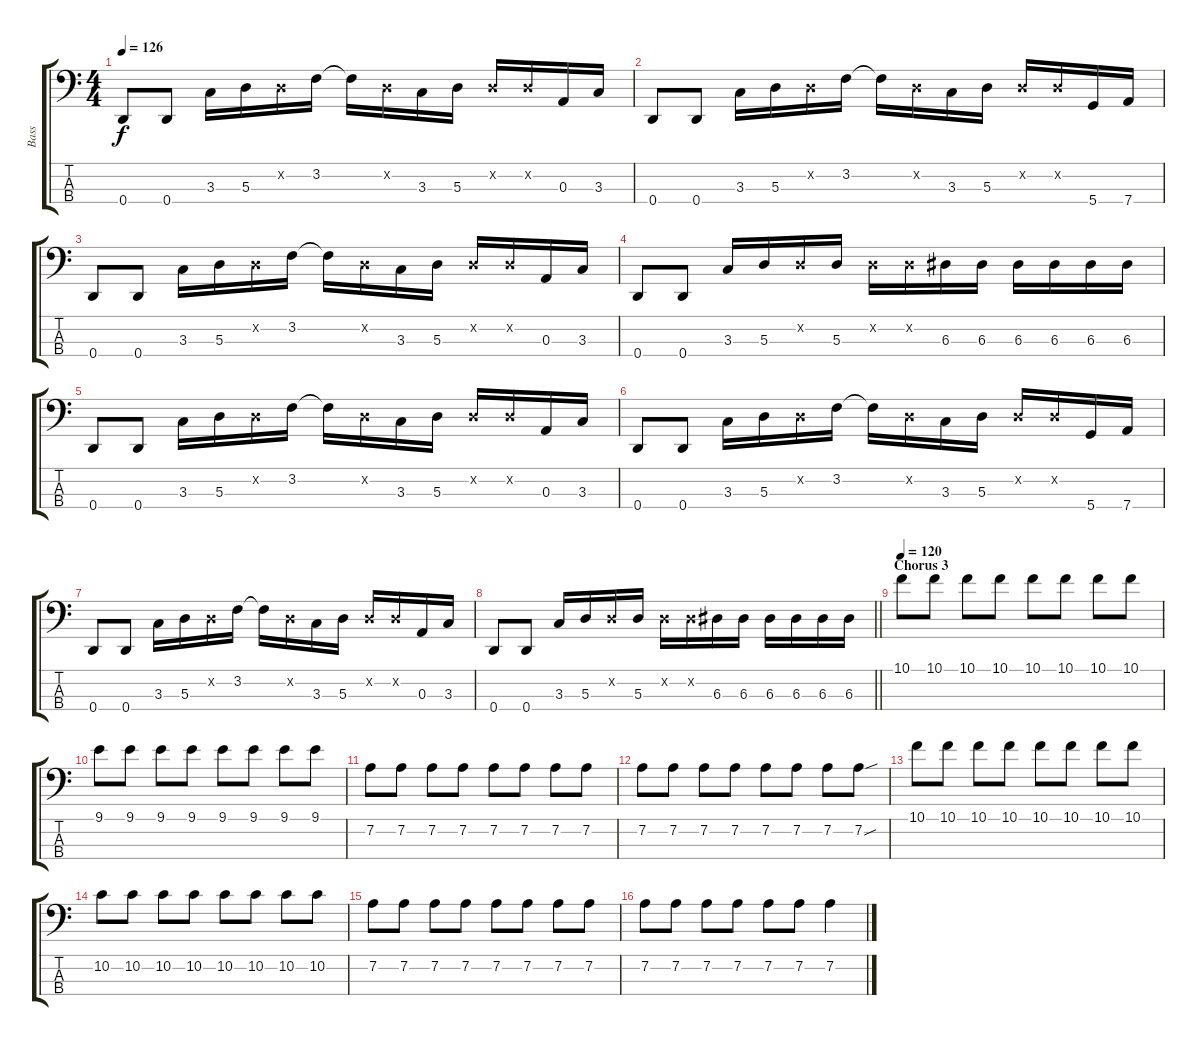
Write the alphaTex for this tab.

\track ("Bass" "Bass") {instrument electricbassfinger}
\staff {score tabs}
\tuning (G2 D2 A1 D1) {hide}
\ts (4 4)
\tempo 126
\clef f4
\ks c
0.4.8{dy f} 0.4.8 3.3.16 5.3.16 0.2{x}.16 3.2.16 3.2{t}.16 0.2{x}.16 3.3.16 5.3.16 0.2{x}.16 0.2{x}.16 0.3.16 3.3.16 |
0.4.8 0.4.8 3.3.16 5.3.16 0.2{x}.16 3.2.16 3.2{t}.16 0.2{x}.16 3.3.16 5.3.16 0.2{x}.16 0.2{x}.16 5.4.16 7.4.16 |
0.4.8 0.4.8 3.3.16 5.3.16 0.2{x}.16 3.2.16 3.2{t}.16 0.2{x}.16 3.3.16 5.3.16 0.2{x}.16 0.2{x}.16 0.3.16 3.3.16 |
0.4.8 0.4.8 3.3.16 5.3.16 0.2{x}.16 5.3.16 0.2{x}.16 0.2{x}.16 6.3.16 6.3.16 6.3.16 6.3.16 6.3.16 6.3.16 |
0.4.8 0.4.8 3.3.16 5.3.16 0.2{x}.16 3.2.16 3.2{t}.16 0.2{x}.16 3.3.16 5.3.16 0.2{x}.16 0.2{x}.16 0.3.16 3.3.16 |
0.4.8 0.4.8 3.3.16 5.3.16 0.2{x}.16 3.2.16 3.2{t}.16 0.2{x}.16 3.3.16 5.3.16 0.2{x}.16 0.2{x}.16 5.4.16 7.4.16 |
0.4.8 0.4.8 3.3.16 5.3.16 0.2{x}.16 3.2.16 3.2{t}.16 0.2{x}.16 3.3.16 5.3.16 0.2{x}.16 0.2{x}.16 0.3.16 3.3.16 |
\barLineRight lightlight
0.4.8 0.4.8 3.3.16 5.3.16 0.2{x}.16 5.3.16 0.2{x}.16 0.2{x}.16 6.3.16 6.3.16 6.3.16 6.3.16 6.3.16 6.3.16 |
\section ("" "Chorus 3")
\tempo 120
10.1.8 10.1.8 10.1.8 10.1.8 10.1.8 10.1.8 10.1.8 10.1.8 |
9.1.8 9.1.8 9.1.8 9.1.8 9.1.8 9.1.8 9.1.8 9.1.8 |
7.2.8 7.2.8 7.2.8 7.2.8 7.2.8 7.2.8 7.2.8 7.2.8 |
7.2.8 7.2.8 7.2.8 7.2.8 7.2.8 7.2.8 7.2.8 7.2{sou}.8 |
10.1.8 10.1.8 10.1.8 10.1.8 10.1.8 10.1.8 10.1.8 10.1.8 |
10.2.8 10.2.8 10.2.8 10.2.8 10.2.8 10.2.8 10.2.8 10.2.8 |
7.2.8 7.2.8 7.2.8 7.2.8 7.2.8 7.2.8 7.2.8 7.2.8 |
7.2.8 7.2.8 7.2.8 7.2.8 7.2.8 7.2.8 7.2{ss}.4
